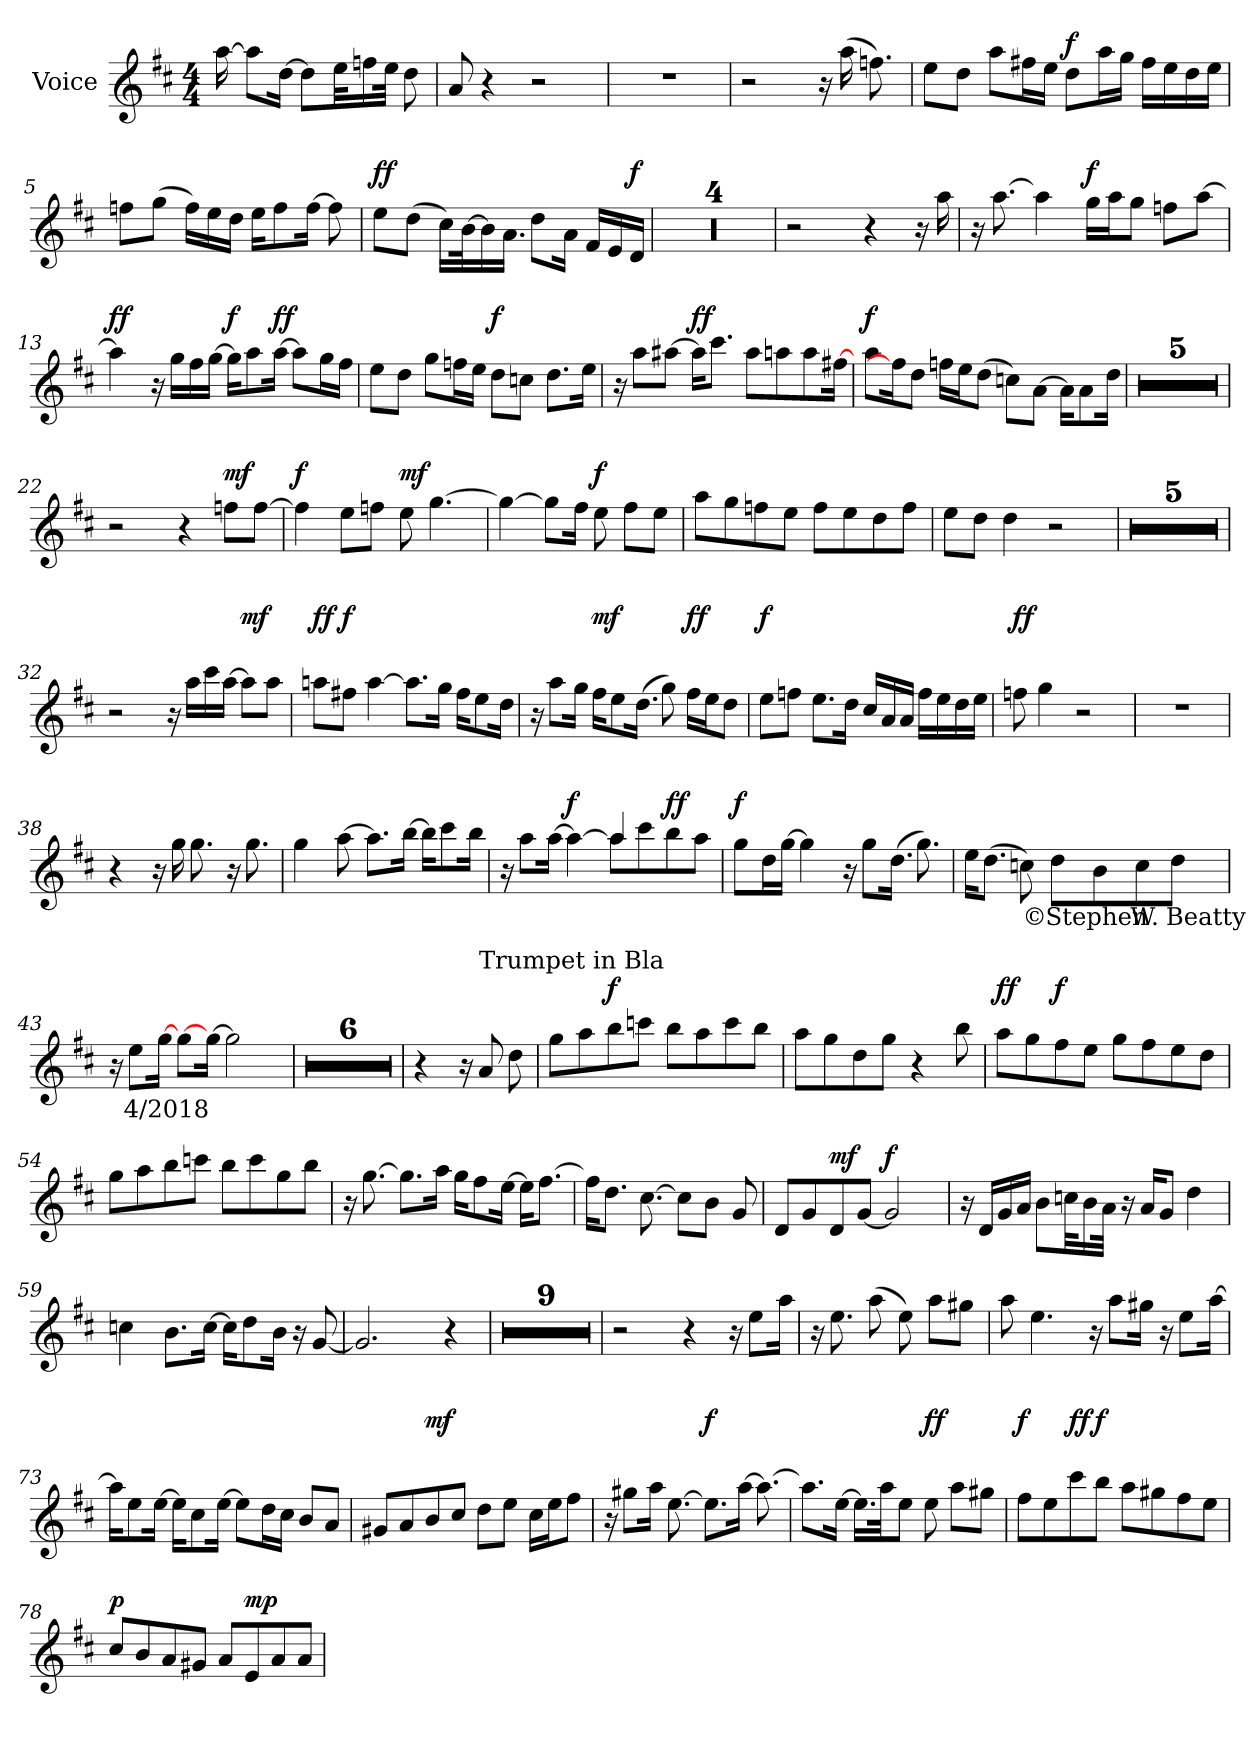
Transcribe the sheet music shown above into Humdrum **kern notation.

**kern	**text	**dynam
*part1	*part1	*part1
*staff1	*staff1	*staff1
*I"Voice	*	*
*I'Voice	*	*
*clefG2	*	*
*k[f#c#]	*	*
*M4/4	*	*
=	=	=
[<16aa\	.	.
8aa\L]	.	.
[>16dd\Jk	.	.
8dd\L]	.	.
32ee\KL	.	.
16ffn\	.	.
32ee\JJk	.	.
8dd\	.	.
=1	=1	=1
8a/	.	.
4r	.	.
2r	.	.
=2	=2	=2
1rdd	.	.
=3	=3	=3
2r	.	.
16ra	.	.
(<16aa\	.	.
8.ffn\)	.	.
!!LO:LB:g=z
=4	=4	=4
8ee\L	.	.
8dd\J	.	.
8aa\L	.	.
16ff#X\L	.	.
16ee\JJ	.	.
!	!	!LO:DY:b
8dd\L	.	f
16aa\L	.	.
16gg\JJ	.	.
16ff#\LL	.	.
16ee\	.	.
16dd\	.	.
16ee\JJ	.	.
=5	=5	=5
8ffn\L	.	.
(<8gg\J	.	.
16ff\LL)	.	.
16ee\	.	.
16dd\JJ	.	.
16ee\KL	.	.
8ff\	.	.
[<16ff\Jk	.	.
8ff\]	.	.
=6	=6	=6
!	!	!LO:DY:b
8ee\L	.	ff
(<8dd\J	.	.
16cc#\LL)	.	.
[>32b\k	.	.
16b\]	.	.
16.a\JJ	.	.
8dd\L	.	.
16a\Jk	.	.
16f#/LL	.	.
16e/	.	.
!	!	!LO:DY:b
16d/JJ	.	f
=7	=7	=7
1rdd	.	.
!!LO:LB:g=z
=8	=8	=8
1rdd	.	.
=9	=9	=9
1rdd	.	.
=10	=10	=10
1rdd	.	.
=11	=11	=11
2r	.	.
4r	.	.
16ra	.	.
16aa\	.	.
=12	=12	=12
16ra	.	.
[>8.aa\	.	.
4aa\]	.	.
!	!	!LO:DY:b
16gg\LL	.	f
16aa\J	.	.
8gg\J	.	.
8ffn\L	.	.
[>8aa\J	.	.
=13	=13	=13
!	!	!LO:DY:b
4aa\]	.	ff
16ra	.	.
16gg\LL	.	.
16ff#\	.	.
[>16gg\JJ	.	.
!	!	!LO:DY:b
16gg\KL]	.	f
8aa\	.	.
!	!	!LO:DY:b
[>16aa\Jk	.	ff
8aa\L]	.	.
16gg\L	.	.
16ff#\JJ	.	.
!!LO:LB:g=z
=14	=14	=14
8ee\L	.	.
8dd\J	.	.
8gg\L	.	.
16ffn\L	.	.
16ee\JJ	.	.
!	!	!LO:DY:b
8dd\L	.	f
8ccn\J	.	.
8.dd\L	.	.
16ee\Jk	.	.
=15	=15	=15
16ra	.	.
8aa\L	.	.
[>8aa#X\J	.	.
!	!	!LO:DY:b
16aa#\KL]	.	ff
8.ccc#\J	.	.
8aa#\L	.	.
8aan\	.	.
8aa\	.	.
[16ff#X\J	.	.
=16	=16	=16
!	!	!LO:DY:b
8aa\L	.	f
16ff#\J]	.	.
8dd\J	.	.
16ffn\LL	.	.
16ee\J	.	.
(<8dd\J	.	.
8ccn\L)	.	.
[>8a\J	.	.
16a\KL]	.	.
8a\	.	.
16dd\Jk	.	.
=17	=17	=17
1rdd	.	.
=18	=18	=18
1rdd	.	.
!!LO:LB:g=z
=19	=19	=19
1rdd	.	.
=20	=20	=20
1rdd	.	.
=21	=21	=21
1r	.	.
=22	=22	=22
2r	.	.
4r	.	.
!	!	!LO:DY:b
8ffn\L	.	mf
[>8ff\J	.	.
=23	=23	=23
!	!	!LO:DY:b
4ff\]	.	f
8ee\L	.	.
8ffn\J	.	.
!	!	!LO:DY:b
8ee\	.	mf
[>4.gg\	.	.
=24	=24	=24
4gg\_	.	.
8gg\L]	.	.
16ff#\Jk	.	.
!	!	!LO:DY:b
8ee\	.	f
8ff#\L	.	.
8ee\J	.	.
!!LO:LB:g=z
=25	=25	=25
8aa\L	.	.
8gg\	.	.
8ffn\	.	.
8ee\J	.	.
8ff\L	.	.
8ee\	.	.
8dd\	.	.
8ff\J	.	.
=26	=26	=26
8ee\L	.	.
8dd\J	.	.
4dd\	.	.
2r	.	.
=27	=27	=27
1rdd	.	.
=28	=28	=28
1rdd	.	.
=29	=29	=29
1rdd	.	.
=30	=30	=30
1rdd	.	.
=31	=31	=31
1rdd	.	.
!!LO:LB:g=z
=32	=32	=32
2r	.	.
16ra	.	.
16aa\LL	.	.
16ccc#\	.	.
[>16aa\JJ	.	.
!	!	!LO:DY:b
8aa\L]	.	mf
8aa\J	.	.
=33	=33	=33
!	!	!LO:DY:b
8aan\L	.	ff
!	!	!LO:DY:b
8ff#X\J	.	f
[>4aa\	.	.
8.aa\L]	.	.
16gg\Jk	.	.
16ff#\KL	.	.
8ee\	.	.
16dd\Jk	.	.
=34	=34	=34
16ra	.	.
8aa\L	.	.
16gg\Jk	.	.
!	!	!LO:DY:b
16ff#\KL	.	mf
8ee\	.	.
(<16.dd\Jk	.	.
8gg\)	.	.
!	!	!LO:DY:b
16ff#\LL	.	ff
16ee\J	.	.
8dd\J	.	.
=35	=35	=35
!	!	!LO:DY:b
8ee\L	.	f
8ffn\J	.	.
8.ee\L	.	.
16dd\Jk	.	.
16cc#/LL	.	.
16a/	.	.
16a/JJ	.	.
16ff\LL	.	.
16ee\	.	.
16dd\	.	.
16ee\JJ	.	.
!!LO:LB:g=z
=36	=36	=36
!	!	!LO:DY:b
8ffn\	.	ff
4gg\	.	.
2r	.	.
=37	=37	=37
1r	.	.
=38	=38	=38
4r	.	.
16ra	.	.
16gg\	.	.
8.gg\	.	.
16ra	.	.
8.gg\	.	.
=39	=39	=39
4gg\	.	.
[>8aa\	.	.
8.aa\L]	.	.
[>16bb\Jk	.	.
16bb\KL]	.	.
8ccc#\	.	.
16bb\Jk	.	.
=40	=40	=40
*^	*	*
16ra	2ryy	.	.
8aa\L	.	.	.
[>16aa\Jk	.	.	.
!	!	!	!LO:DY:b
4aa\_>	.	.	f
8aa\L]	4aa/	.	.
8ccc#\	.	.	.
!	!	!	!LO:DY:b
8bb\	4ryy	.	ff
8aa\J	.	.	.
*v	*v	*	*
!!LO:LB:g=z
=41	=41	=41
!	!	!LO:DY:b
8gg\L	.	f
16dd\L	.	.
[>16gg\JJ	.	.
4gg\]	.	.
16ra	.	.
8gg\L	.	.
(<16.dd\Jk	.	.
8.gg\)	.	.
=42	=42	=42
16ee\KL	.	.
(<8.dd\J	.	.
!	!LO:LY:b	!
8ccn\)	©	.
!	!LO:LY:b	!
8dd\L	Stephen	.
8b\	.	.
!	!LO:LY:b	!
8cc\	W.	.
!	!LO:LY:b	!
8dd\J	Beatty	.
=43	=43	=43
16ra	.	.
!	!LO:LY:b	!
8ee\L	4/2018	.
[<16gg\Jk	.	.
[8gg\L	.	.
[>16gg\Jk	.	.
2gg\]	.	.
=44	=44	=44
1rdd	.	.
=45	=45	=45
1rdd	.	.
=46	=46	=46
1rdd	.	.
!!LO:PB:g=z
=47	=47	=47
*k[f#c#]	*	*
1rdd	.	.
=48	=48	=48
1rdd	.	.
=49	=49	=49
1rdd	.	.
=50	=50	=50
4r	.	.
16ra	.	.
!LO:TX:a:t=Trumpet in Bla	!	!
8a/	.	.
8dd\	.	.
=51	=51	=51
8gg\L	.	.
8aa\	.	.
!	!	!LO:DY:b
8bb\	.	f
8cccn\J	.	.
8bb\L	.	.
8aa\	.	.
8ccc\	.	.
8bb\J	.	.
=52	=52	=52
8aa\L	.	.
8gg\	.	.
8dd\	.	.
8gg\J	.	.
4r	.	.
8bb\	.	.
!!LO:LB:g=z
=53	=53	=53
!	!	!LO:DY:b
8aa\L	.	ff
8gg\	.	.
!	!	!LO:DY:b
8ff#\	.	f
8ee\J	.	.
8gg\L	.	.
8ff#\	.	.
8ee\	.	.
8dd\J	.	.
=54	=54	=54
8gg\L	.	.
8aa\	.	.
8bb\	.	.
8cccn\J	.	.
8bb\L	.	.
8ccc\	.	.
8gg\	.	.
8bb\J	.	.
=55	=55	=55
16ra	.	.
[>8.gg\	.	.
8.gg\L]	.	.
16aa\Jk	.	.
16gg\KL	.	.
8ff#\	.	.
[>16ee\Jk	.	.
16ee\KL]	.	.
[>8.ff#\J	.	.
=56	=56	=56
16ff#\KL]	.	.
8.dd\J	.	.
[>8.cc#\	.	.
8cc#\L]	.	.
8b\J	.	.
8g/	.	.
!!LO:LB:g=z
=57	=57	=57
8d/L	.	.
8g/	.	.
!	!	!LO:DY:b
8d/	.	mf
[<8g/J	.	.
!	!	!LO:DY:b
2g/]	.	f
=58	=58	=58
16ra	.	.
16d/LL	.	.
16g/	.	.
16a/JJ	.	.
8b\L	.	.
32ccn\KL	.	.
16b\	.	.
32a\JJk	.	.
16ra	.	.
16a/KL	.	.
8g/J	.	.
4dd\	.	.
=59	=59	=59
4ccn\	.	.
8.b\L	.	.
[>16cc\Jk	.	.
16cc\KL]	.	.
8dd\	.	.
16b\Jk	.	.
16ra	.	.
[<8g/	.	.
=60	=60	=60
2.g/]	.	.
4r	.	.
=61	=61	=61
1rdd	.	.
!!LO:LB:g=z
=62	=62	=62
1rdd	.	.
=63	=63	=63
1rdd	.	.
=64	=64	=64
1rdd	.	.
=65	=65	=65
1rdd	.	.
=66	=66	=66
1rdd	.	.
=67	=67	=67
1rdd	.	.
=68	=68	=68
1rdd	.	.
=69	=69	=69
1rdd	.	.
=70	=70	=70
2r	.	.
4r	.	.
16ra	.	.
8ee\L	.	.
16aa\Jk	.	.
!!LO:LB:g=z
=71	=71	=71
16ra	.	.
8.ee\	.	.
(<8aa\	.	.
8ee\)	.	.
8aa\L	.	.
8gg#X\J	.	.
=72	=72	=72
8aa\	.	.
4.ee\	.	.
16ra	.	.
8aa\L	.	.
16gg#X\Jk	.	.
16ra	.	.
8ee\L	.	.
[>16aa\Jk	.	.
=73	=73	=73
16aa\KL]	.	.
8ee\	.	.
[>16ee\Jk	.	.
16ee\KL]	.	.
8cc#\	.	.
[>16ee\Jk	.	.
8ee\L]	.	.
16dd\L	.	.
16cc#\JJ	.	.
8b/L	.	.
8a/J	.	.
=74	=74	=74
8g#X/L	.	.
8a/	.	.
!	!	!LO:DY:b
8b/	.	mf
8cc#/J	.	.
8dd\L	.	.
8ee\J	.	.
16cc#\LL	.	.
16ee\J	.	.
8ff#\J	.	.
!!LO:LB:g=z
=75	=75	=75
16r	.	.
8gg#X\L	.	.
16aa\Jk	.	.
[>8.ee\	.	.
!	!	!LO:DY:b
8.ee\L]	.	f
[<16aa\Jk	.	.
8.aa\_>	.	.
=76	=76	=76
8.aa\L]	.	.
[>16ee\Jk	.	.
16.ee\LL]	.	.
32aa\Jk	.	.
8ee\J	.	.
!	!	!LO:DY:b
8ee\	.	ff
8aa\L	.	.
8gg#X\J	.	.
=77	=77	=77
!	!	!LO:DY:b
8ff#\L	.	f
8ee\	.	.
!	!	!LO:DY:b
8ccc#\	.	ff
!	!	!LO:DY:b
8bb\J	.	f
8aa\L	.	.
8gg#X\	.	.
8ff#\	.	.
8ee\J	.	.
=78	=78	=78
!	!	!LO:DY:b
8cc#/L	.	p
8b/	.	.
8a/	.	.
8g#X/J	.	.
8a/L	.	.
!	!	!LO:DY:b
8e/	.	mp
8a/	.	.
8a/J	.	.
=	=	=
*-	*-	*-
